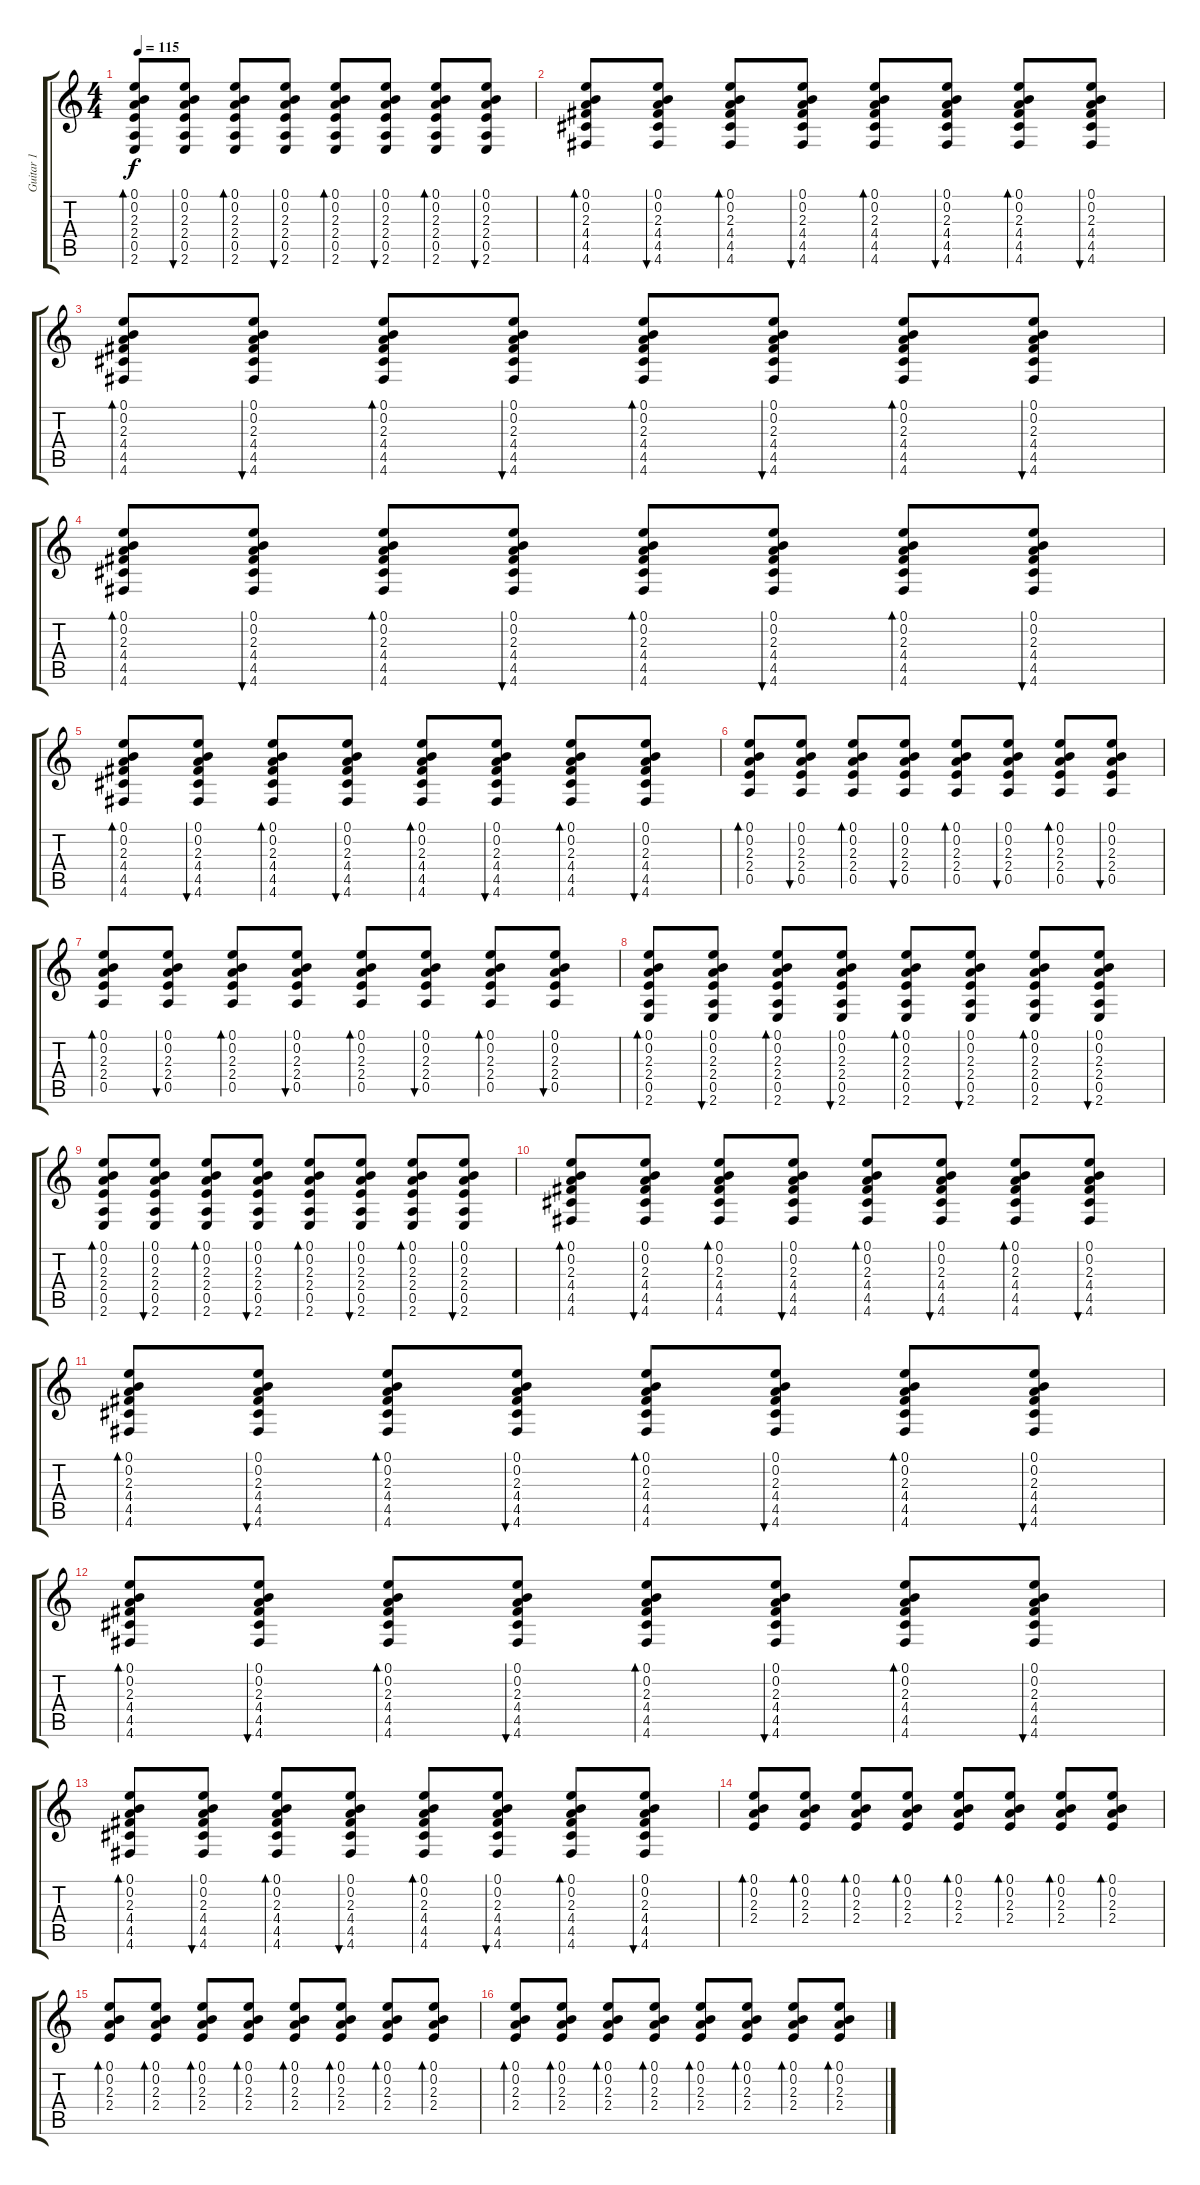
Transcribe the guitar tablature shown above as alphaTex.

\track ("Guitar 1" "Guitar 1") {instrument electricguitarclean}
\staff {score tabs}
\tuning (E4 B3 G3 D3 A2 D2) {hide}
\ts (4 4)
\tempo 115
\clef g2
\ks c
(0.1 0.2 2.3 2.4 0.5 2.6).8{bd 60 dy f} (0.1 0.2 2.3 2.4 0.5 2.6).8{bu 60} (0.1 0.2 2.3 2.4 0.5 2.6).8{bd 60} (0.1 0.2 2.3 2.4 0.5 2.6).8{bu 60} (0.1 0.2 2.3 2.4 0.5 2.6).8{bd 60} (0.1 0.2 2.3 2.4 0.5 2.6).8{bu 60} (0.1 0.2 2.3 2.4 0.5 2.6).8{bd 60} (0.1 0.2 2.3 2.4 0.5 2.6).8{bu 60} |
(0.1 0.2 2.3 4.4 4.5 4.6).8{bd 60} (0.1 0.2 2.3 4.4 4.5 4.6).8{bu 60} (0.1 0.2 2.3 4.4 4.5 4.6).8{bd 60} (0.1 0.2 2.3 4.4 4.5 4.6).8{bu 60} (0.1 0.2 2.3 4.4 4.5 4.6).8{bd 60} (0.1 0.2 2.3 4.4 4.5 4.6).8{bu 60} (0.1 0.2 2.3 4.4 4.5 4.6).8{bd 60} (0.1 0.2 2.3 4.4 4.5 4.6).8{bu 60} |
(0.1 0.2 2.3 4.4 4.5 4.6).8{bd 60} (0.1 0.2 2.3 4.4 4.5 4.6).8{bu 60} (0.1 0.2 2.3 4.4 4.5 4.6).8{bd 60} (0.1 0.2 2.3 4.4 4.5 4.6).8{bu 60} (0.1 0.2 2.3 4.4 4.5 4.6).8{bd 60} (0.1 0.2 2.3 4.4 4.5 4.6).8{bu 60} (0.1 0.2 2.3 4.4 4.5 4.6).8{bd 60} (0.1 0.2 2.3 4.4 4.5 4.6).8{bu 60} |
(0.1 0.2 2.3 4.4 4.5 4.6).8{bd 60} (0.1 0.2 2.3 4.4 4.5 4.6).8{bu 60} (0.1 0.2 2.3 4.4 4.5 4.6).8{bd 60} (0.1 0.2 2.3 4.4 4.5 4.6).8{bu 60} (0.1 0.2 2.3 4.4 4.5 4.6).8{bd 60} (0.1 0.2 2.3 4.4 4.5 4.6).8{bu 60} (0.1 0.2 2.3 4.4 4.5 4.6).8{bd 60} (0.1 0.2 2.3 4.4 4.5 4.6).8{bu 60} |
(0.1 0.2 2.3 4.4 4.5 4.6).8{bd 60} (0.1 0.2 2.3 4.4 4.5 4.6).8{bu 60} (0.1 0.2 2.3 4.4 4.5 4.6).8{bd 60} (0.1 0.2 2.3 4.4 4.5 4.6).8{bu 60} (0.1 0.2 2.3 4.4 4.5 4.6).8{bd 60} (0.1 0.2 2.3 4.4 4.5 4.6).8{bu 60} (0.1 0.2 2.3 4.4 4.5 4.6).8{bd 60} (0.1 0.2 2.3 4.4 4.5 4.6).8{bu 60} |
(0.1 0.2 2.3 2.4 0.5).8{bd 60} (0.1 0.2 2.3 2.4 0.5).8{bu 60} (0.1 0.2 2.3 2.4 0.5).8{bd 60} (0.1 0.2 2.3 2.4 0.5).8{bu 60} (0.1 0.2 2.3 2.4 0.5).8{bd 60} (0.1 0.2 2.3 2.4 0.5).8{bu 60} (0.1 0.2 2.3 2.4 0.5).8{bd 60} (0.1 0.2 2.3 2.4 0.5).8{bu 60} |
(0.1 0.2 2.3 2.4 0.5).8{bd 60} (0.1 0.2 2.3 2.4 0.5).8{bu 60} (0.1 0.2 2.3 2.4 0.5).8{bd 60} (0.1 0.2 2.3 2.4 0.5).8{bu 60} (0.1 0.2 2.3 2.4 0.5).8{bd 60} (0.1 0.2 2.3 2.4 0.5).8{bu 60} (0.1 0.2 2.3 2.4 0.5).8{bd 60} (0.1 0.2 2.3 2.4 0.5).8{bu 60} |
(0.1 0.2 2.3 2.4 0.5 2.6).8{bd 60} (0.1 0.2 2.3 2.4 0.5 2.6).8{bu 60} (0.1 0.2 2.3 2.4 0.5 2.6).8{bd 60} (0.1 0.2 2.3 2.4 0.5 2.6).8{bu 60} (0.1 0.2 2.3 2.4 0.5 2.6).8{bd 60} (0.1 0.2 2.3 2.4 0.5 2.6).8{bu 60} (0.1 0.2 2.3 2.4 0.5 2.6).8{bd 60} (0.1 0.2 2.3 2.4 0.5 2.6).8{bu 60} |
(0.1 0.2 2.3 2.4 0.5 2.6).8{bd 60} (0.1 0.2 2.3 2.4 0.5 2.6).8{bu 60} (0.1 0.2 2.3 2.4 0.5 2.6).8{bd 60} (0.1 0.2 2.3 2.4 0.5 2.6).8{bu 60} (0.1 0.2 2.3 2.4 0.5 2.6).8{bd 60} (0.1 0.2 2.3 2.4 0.5 2.6).8{bu 60} (0.1 0.2 2.3 2.4 0.5 2.6).8{bd 60} (0.1 0.2 2.3 2.4 0.5 2.6).8{bu 60} |
(0.1 0.2 2.3 4.4 4.5 4.6).8{bd 60} (0.1 0.2 2.3 4.4 4.5 4.6).8{bu 60} (0.1 0.2 2.3 4.4 4.5 4.6).8{bd 60} (0.1 0.2 2.3 4.4 4.5 4.6).8{bu 60} (0.1 0.2 2.3 4.4 4.5 4.6).8{bd 60} (0.1 0.2 2.3 4.4 4.5 4.6).8{bu 60} (0.1 0.2 2.3 4.4 4.5 4.6).8{bd 60} (0.1 0.2 2.3 4.4 4.5 4.6).8{bu 60} |
(0.1 0.2 2.3 4.4 4.5 4.6).8{bd 60} (0.1 0.2 2.3 4.4 4.5 4.6).8{bu 60} (0.1 0.2 2.3 4.4 4.5 4.6).8{bd 60} (0.1 0.2 2.3 4.4 4.5 4.6).8{bu 60} (0.1 0.2 2.3 4.4 4.5 4.6).8{bd 60} (0.1 0.2 2.3 4.4 4.5 4.6).8{bu 60} (0.1 0.2 2.3 4.4 4.5 4.6).8{bd 60} (0.1 0.2 2.3 4.4 4.5 4.6).8{bu 60} |
(0.1 0.2 2.3 4.4 4.5 4.6).8{bd 60} (0.1 0.2 2.3 4.4 4.5 4.6).8{bu 60} (0.1 0.2 2.3 4.4 4.5 4.6).8{bd 60} (0.1 0.2 2.3 4.4 4.5 4.6).8{bu 60} (0.1 0.2 2.3 4.4 4.5 4.6).8{bd 60} (0.1 0.2 2.3 4.4 4.5 4.6).8{bu 60} (0.1 0.2 2.3 4.4 4.5 4.6).8{bd 60} (0.1 0.2 2.3 4.4 4.5 4.6).8{bu 60} |
(0.1 0.2 2.3 4.4 4.5 4.6).8{bd 60} (0.1 0.2 2.3 4.4 4.5 4.6).8{bu 60} (0.1 0.2 2.3 4.4 4.5 4.6).8{bd 60} (0.1 0.2 2.3 4.4 4.5 4.6).8{bu 60} (0.1 0.2 2.3 4.4 4.5 4.6).8{bd 60} (0.1 0.2 2.3 4.4 4.5 4.6).8{bu 60} (0.1 0.2 2.3 4.4 4.5 4.6).8{bd 60} (0.1 0.2 2.3 4.4 4.5 4.6).8{bu 60} |
(0.1 0.2 2.3 2.4).8{bd 60} (0.1 0.2 2.3 2.4).8{bd 60} (0.1 0.2 2.3 2.4).8{bd 60} (0.1 0.2 2.3 2.4).8{bd 60} (0.1 0.2 2.3 2.4).8{bd 60} (0.1 0.2 2.3 2.4).8{bd 60} (0.1 0.2 2.3 2.4).8{bd 60} (0.1 0.2 2.3 2.4).8{bd 60} |
(0.1 0.2 2.3 2.4).8{bd 60} (0.1 0.2 2.3 2.4).8{bd 60} (0.1 0.2 2.3 2.4).8{bd 60} (0.1 0.2 2.3 2.4).8{bd 60} (0.1 0.2 2.3 2.4).8{bd 60} (0.1 0.2 2.3 2.4).8{bd 60} (0.1 0.2 2.3 2.4).8{bd 60} (0.1 0.2 2.3 2.4).8{bd 60} |
(0.1 0.2 2.3 2.4).8{bd 60} (0.1 0.2 2.3 2.4).8{bd 60} (0.1 0.2 2.3 2.4).8{bd 60} (0.1 0.2 2.3 2.4).8{bd 60} (0.1 0.2 2.3 2.4).8{bd 60} (0.1 0.2 2.3 2.4).8{bd 60} (0.1 0.2 2.3 2.4).8{bd 60} (0.1 0.2 2.3 2.4).8{bd 60}
